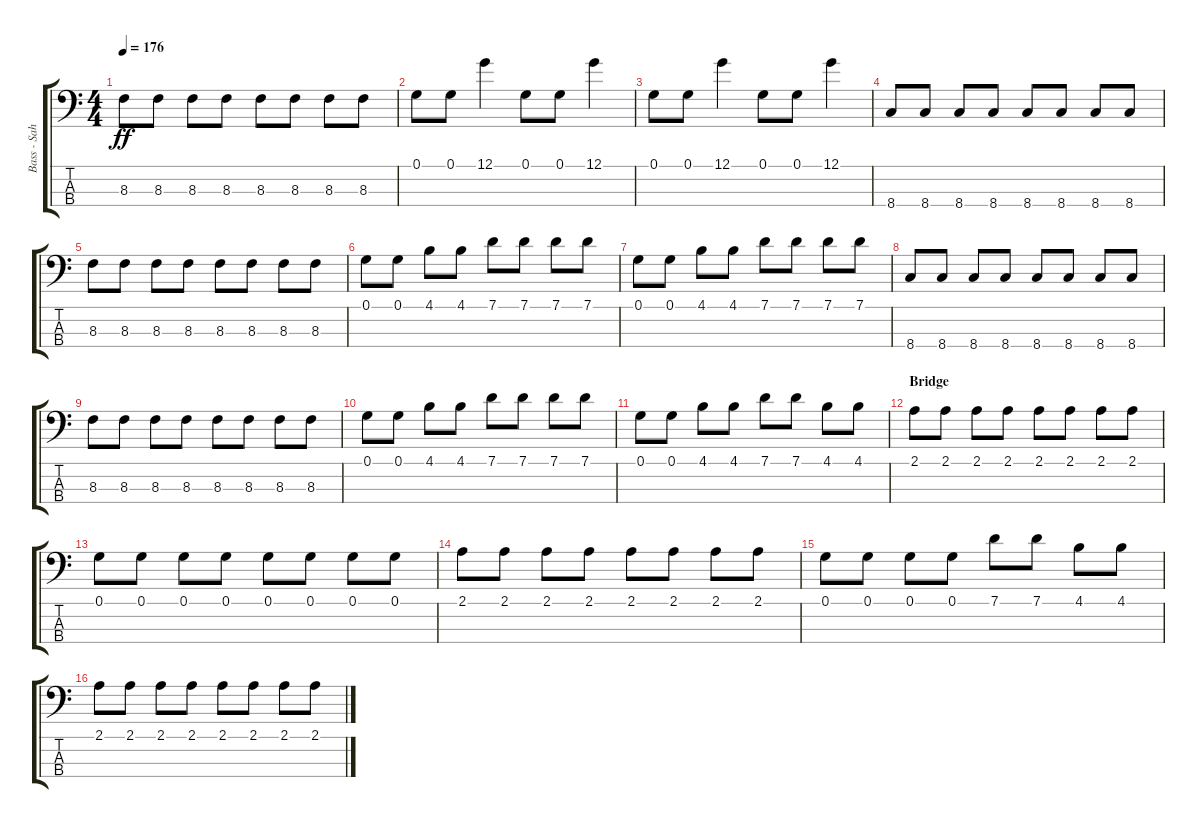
\track ("Bass - Sahnie" "Bass - Sah") {instrument electricbassfinger}
\staff {score tabs}
\tuning (G2 D2 A1 E1) {hide}
\ts (4 4)
\tempo 176
\clef f4
\ks c
8.3.8{dy ff} 8.3.8 8.3.8 8.3.8 8.3.8 8.3.8 8.3.8 8.3.8 |
0.1.8 0.1.8 12.1.4 0.1.8 0.1.8 12.1.4 |
0.1.8 0.1.8 12.1.4 0.1.8 0.1.8 12.1.4 |
8.4.8 8.4.8 8.4.8 8.4.8 8.4.8 8.4.8 8.4.8 8.4.8 |
8.3.8 8.3.8 8.3.8 8.3.8 8.3.8 8.3.8 8.3.8 8.3.8 |
0.1.8 0.1.8 4.1.8 4.1.8 7.1.8 7.1.8 7.1.8 7.1.8 |
0.1.8 0.1.8 4.1.8 4.1.8 7.1.8 7.1.8 7.1.8 7.1.8 |
8.4.8 8.4.8 8.4.8 8.4.8 8.4.8 8.4.8 8.4.8 8.4.8 |
8.3.8 8.3.8 8.3.8 8.3.8 8.3.8 8.3.8 8.3.8 8.3.8 |
0.1.8 0.1.8 4.1.8 4.1.8 7.1.8 7.1.8 7.1.8 7.1.8 |
0.1.8 0.1.8 4.1.8 4.1.8 7.1.8 7.1.8 4.1.8 4.1.8 |
\section ("" "Bridge")
2.1.8 2.1.8 2.1.8 2.1.8 2.1.8 2.1.8 2.1.8 2.1.8 |
0.1.8 0.1.8 0.1.8 0.1.8 0.1.8 0.1.8 0.1.8 0.1.8 |
2.1.8 2.1.8 2.1.8 2.1.8 2.1.8 2.1.8 2.1.8 2.1.8 |
0.1.8 0.1.8 0.1.8 0.1.8 7.1.8 7.1.8 4.1.8 4.1.8 |
2.1.8 2.1.8 2.1.8 2.1.8 2.1.8 2.1.8 2.1.8 2.1.8
